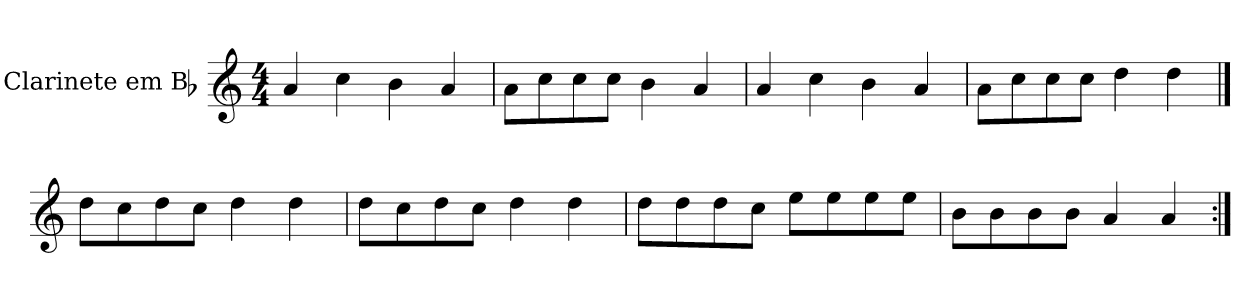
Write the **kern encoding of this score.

**kern
*part1
*staff1
*I"Clarinete em Bb
*I'Cl. em Bb
*clefG2
*ITrd1c2
*k[b-e-]
*M4/4
=1
4g/
4b-\
4a\
4g/
=2
8g\L
8b-\
8b-\
8b-\J
4a\
4g/
=3
4g/
4b-\
4a\
4g/
=4
8g\L
8b-\
8b-\
8b-\J
4cc\
4cc\
==5
8cc\L
8b-\
8cc\
8b-\J
4cc\
4cc\
!!LO:LB:g=z
=6
8cc\L
8b-\
8cc\
8b-\J
4cc\
4cc\
=7
8cc\L
8cc\
8cc\
8b-\J
8dd\L
8dd\
8dd\
8dd\J
=8
8a\L
8a\
8a\
8a\J
4g/
4g/
=:|!
*-
